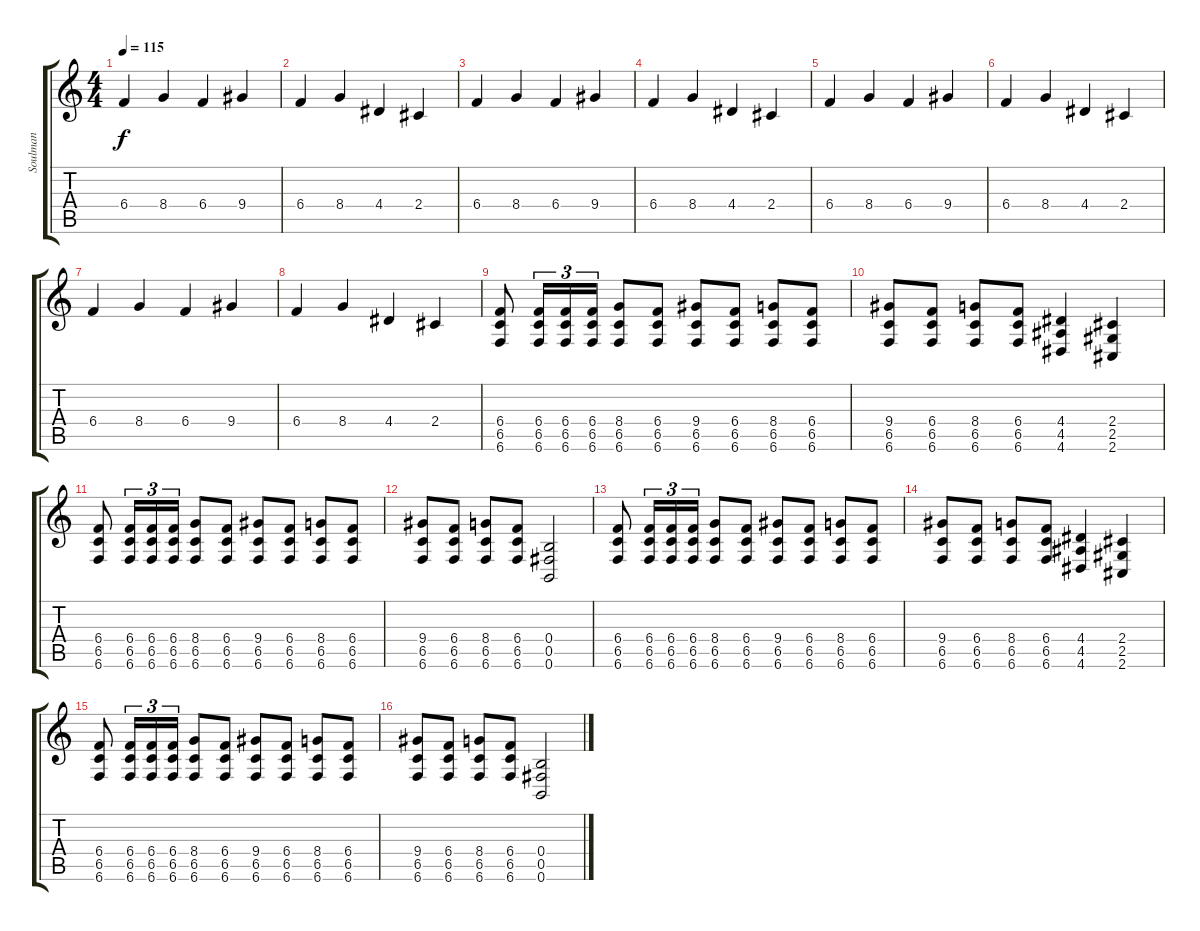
\track ("Soulman" "Soulman") {instrument distortionguitar}
\staff {score tabs}
\tuning (Db4 Ab3 E3 B2 Gb2 B1) {hide}
\ts (4 4)
\tempo 115
\clef g2
\ks c
6.4.4{dy f} 8.4.4 6.4.4 9.4.4 |
6.4.4 8.4.4 4.4.4 2.4.4 |
6.4.4 8.4.4 6.4.4 9.4.4 |
6.4.4 8.4.4 4.4.4 2.4.4 |
6.4.4 8.4.4 6.4.4 9.4.4 |
6.4.4 8.4.4 4.4.4 2.4.4 |
6.4.4 8.4.4 6.4.4 9.4.4 |
6.4.4 8.4.4 4.4.4 2.4.4 |
(6.4 6.5 6.6).8 (6.4 6.5 6.6).16{tu (3 2)} (6.4 6.5 6.6).16{tu (3 2)} (6.4 6.5 6.6).16{tu (3 2)} (8.4 6.5 6.6).8 (6.4 6.5 6.6).8 (9.4 6.5 6.6).8 (6.4 6.5 6.6).8 (8.4 6.5 6.6).8 (6.4 6.5 6.6).8 |
(9.4 6.5 6.6).8 (6.4 6.5 6.6).8 (8.4 6.5 6.6).8 (6.4 6.5 6.6).8 (4.4 4.5 4.6).4 (2.4 2.5 2.6).4 |
(6.4 6.5 6.6).8 (6.4 6.5 6.6).16{tu (3 2)} (6.4 6.5 6.6).16{tu (3 2)} (6.4 6.5 6.6).16{tu (3 2)} (8.4 6.5 6.6).8 (6.4 6.5 6.6).8 (9.4 6.5 6.6).8 (6.4 6.5 6.6).8 (8.4 6.5 6.6).8 (6.4 6.5 6.6).8 |
(9.4 6.5 6.6).8 (6.4 6.5 6.6).8 (8.4 6.5 6.6).8 (6.4 6.5 6.6).8 (0.4 0.5 0.6).2 |
(6.4 6.5 6.6).8 (6.4 6.5 6.6).16{tu (3 2)} (6.4 6.5 6.6).16{tu (3 2)} (6.4 6.5 6.6).16{tu (3 2)} (8.4 6.5 6.6).8 (6.4 6.5 6.6).8 (9.4 6.5 6.6).8 (6.4 6.5 6.6).8 (8.4 6.5 6.6).8 (6.4 6.5 6.6).8 |
(9.4 6.5 6.6).8 (6.4 6.5 6.6).8 (8.4 6.5 6.6).8 (6.4 6.5 6.6).8 (4.4 4.5 4.6).4 (2.4 2.5 2.6).4 |
(6.4 6.5 6.6).8 (6.4 6.5 6.6).16{tu (3 2)} (6.4 6.5 6.6).16{tu (3 2)} (6.4 6.5 6.6).16{tu (3 2)} (8.4 6.5 6.6).8 (6.4 6.5 6.6).8 (9.4 6.5 6.6).8 (6.4 6.5 6.6).8 (8.4 6.5 6.6).8 (6.4 6.5 6.6).8 |
(9.4 6.5 6.6).8 (6.4 6.5 6.6).8 (8.4 6.5 6.6).8 (6.4 6.5 6.6).8 (0.4 0.5 0.6).2
